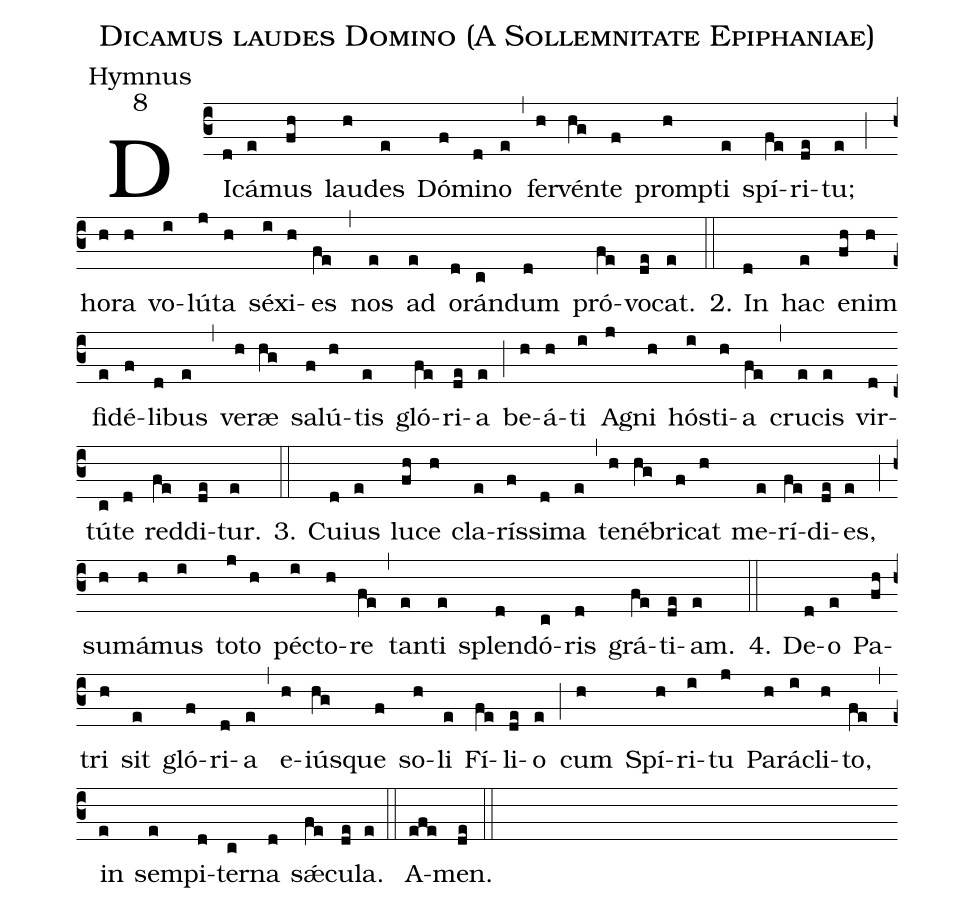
name:Dicamus laudes Domino (A Sollemnitate Epiphaniae);
office-part:Hymnus;
mode:8;
%%
(c3)DI(d)cá(e)mus(fh) lau(h)des(e) Dó(f)mi(d)no(e) (,) fer(h)vén(hg)te(f) promp(h)ti(e) spí(fe)ri(de)tu;(e) (;) ho(h)ra(h) vo(i)lú(j)ta(h) sé(i)xi(h)es(fe) (,) nos(e) ad(e) o(d)rán(c)dum(d) pró(fe)vo(de)cat.(e) (::)

2. In(d) hac(e) e(fh)nim(h) fi(e)dé(f)li(d)bus(e) (,) ve(h)ræ(hg) sa(f)lú(h)tis(e) gló(fe)ri(de)a(e) (;) be(h)á(h)ti(i) A(j)gni(h) hós(i)ti(h)a(fe) (,) cru(e)cis(e) vir(d)tú(c)te(d) red(fe)di(de)tur.(e) (::)

3. Cu(d)ius(e) lu(fh)ce(h) cla(e)rís(f)si(d)ma(e) (,) te(h)né(hg)bri(f)cat(h) me(e)rí(fe)di(de)es,(e) (;) su(h)má(h)mus(i) to(j)to(h) péc(i)to(h)re(fe) (,) tan(e)ti(e) splen(d)dó(c)ris(d) grá(fe)ti(de)am.(e) (::)

4. De(d)o(e) Pa(fh)tri(h) sit(e) gló(f)ri(d)a(e) (,) e(h)iús(hg)que(f) so(h)li(e) Fí(fe)li(de)o(e) (;) cum(h) Spí(h)ri(i)tu(j) Pa(h)rá(i)cli(h)to,(fe) (,) in(e) sem(e)pi(d)ter(c)na(d) sǽ(fe)cu(de)la.(e) (::) A(efe)men.(de) (::)
